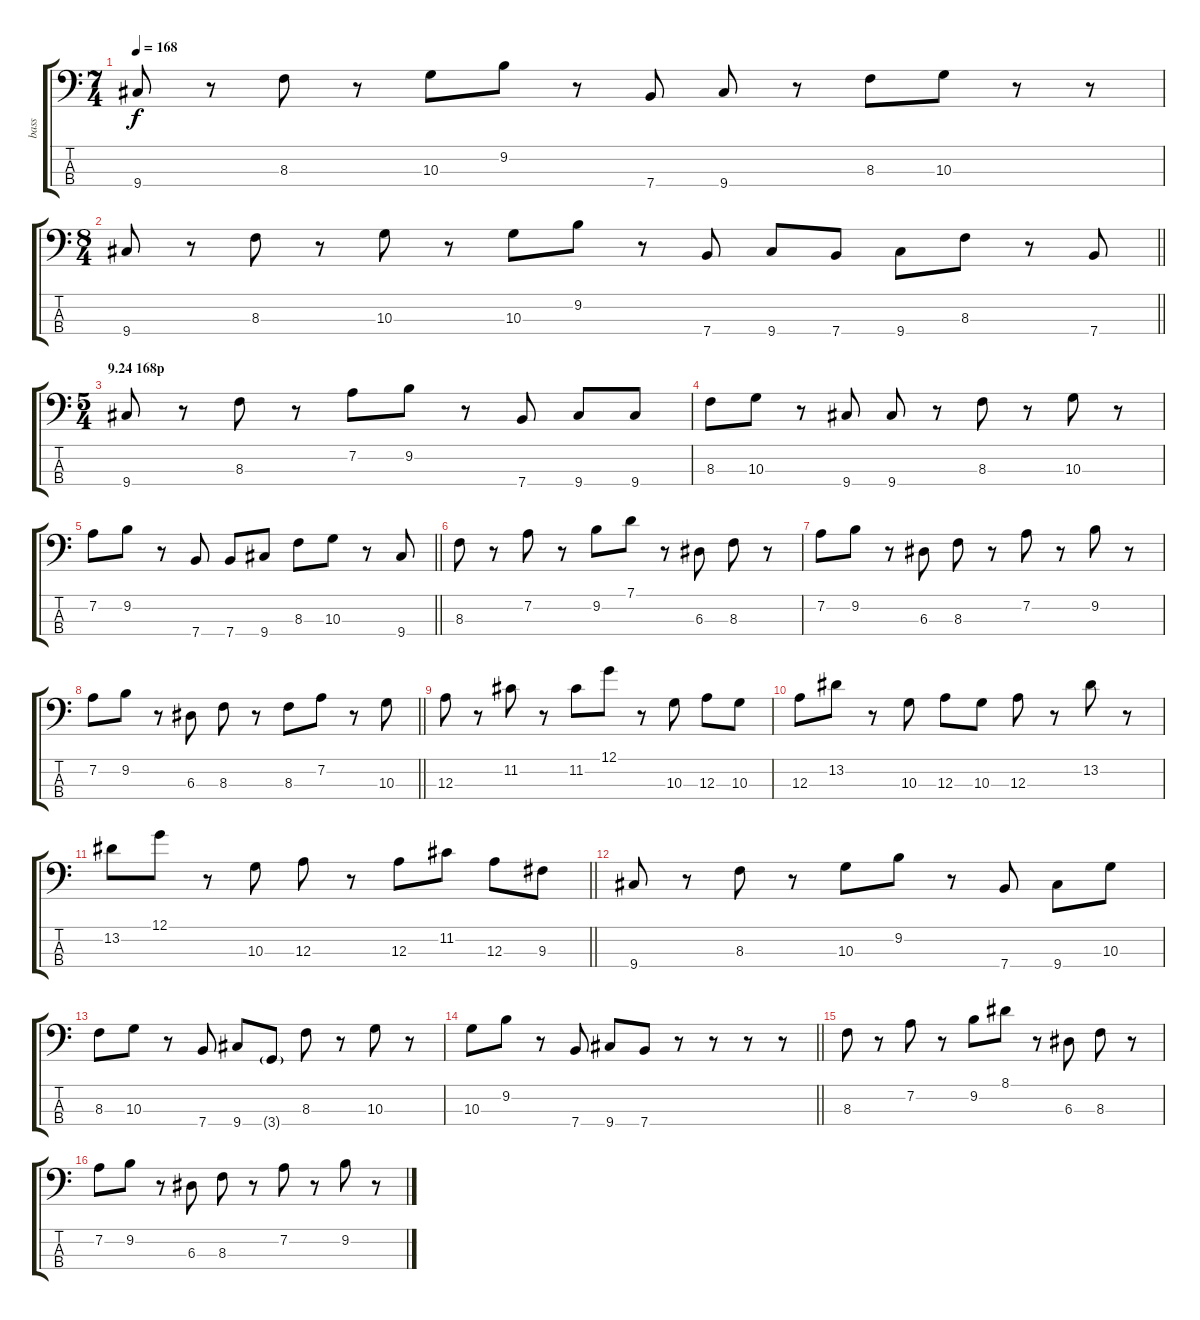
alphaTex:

\track ("bass" "bass") {instrument electricbassfinger}
\staff {score tabs}
\tuning (G2 D2 A1 E1) {hide}
\ts (7 4)
\tempo 168
\clef f4
\ks c
9.4.8{dy f} r.8 8.3.8 r.8 10.3.8 9.2.8 r.8 7.4.8 9.4.8 r.8 8.3.8 10.3.8 r.8 r.8 |
\ts (8 4)
\barLineRight lightlight
9.4.8 r.8 8.3.8 r.8 10.3.8 r.8 10.3.8 9.2.8 r.8 7.4.8 9.4.8 7.4.8 9.4.8 8.3.8 r.8 7.4.8 |
\ts (5 4)
\section ("" "9.24 168p")
9.4.8 r.8 8.3.8 r.8 7.2.8 9.2.8 r.8 7.4.8 9.4.8 9.4.8 |
8.3.8 10.3.8 r.8 9.4.8 9.4.8 r.8 8.3.8 r.8 10.3.8 r.8 |
\barLineRight lightlight
7.2.8 9.2.8 r.8 7.4.8 7.4.8 9.4.8 8.3.8 10.3.8 r.8 9.4.8 |
8.3.8 r.8 7.2.8 r.8 9.2.8 7.1.8 r.8 6.3.8 8.3.8 r.8 |
7.2.8 9.2.8 r.8 6.3.8 8.3.8 r.8 7.2.8 r.8 9.2.8 r.8 |
\barLineRight lightlight
7.2.8 9.2.8 r.8 6.3.8 8.3.8 r.8 8.3.8 7.2.8 r.8 10.3.8 |
12.3.8 r.8 11.2.8 r.8 11.2.8 12.1.8 r.8 10.3.8 12.3.8 10.3.8 |
12.3.8 13.2.8 r.8 10.3.8 12.3.8 10.3.8 12.3.8 r.8 13.2.8 r.8 |
\barLineRight lightlight
13.2.8 12.1.8 r.8 10.3.8 12.3.8 r.8 12.3.8 11.2.8 12.3.8 9.3.8 |
9.4.8 r.8 8.3.8 r.8 10.3.8 9.2.8 r.8 7.4.8 9.4.8 10.3.8 |
8.3.8 10.3.8 r.8 7.4.8 9.4.8 3.4{g}.8 8.3.8 r.8 10.3.8 r.8 |
\barLineRight lightlight
10.3.8 9.2.8 r.8 7.4.8 9.4.8 7.4.8 r.8 r.8 r.8 r.8 |
8.3.8 r.8 7.2.8 r.8 9.2.8 8.1.8 r.8 6.3.8 8.3.8 r.8 |
7.2.8 9.2.8 r.8 6.3.8 8.3.8 r.8 7.2.8 r.8 9.2.8 r.8
